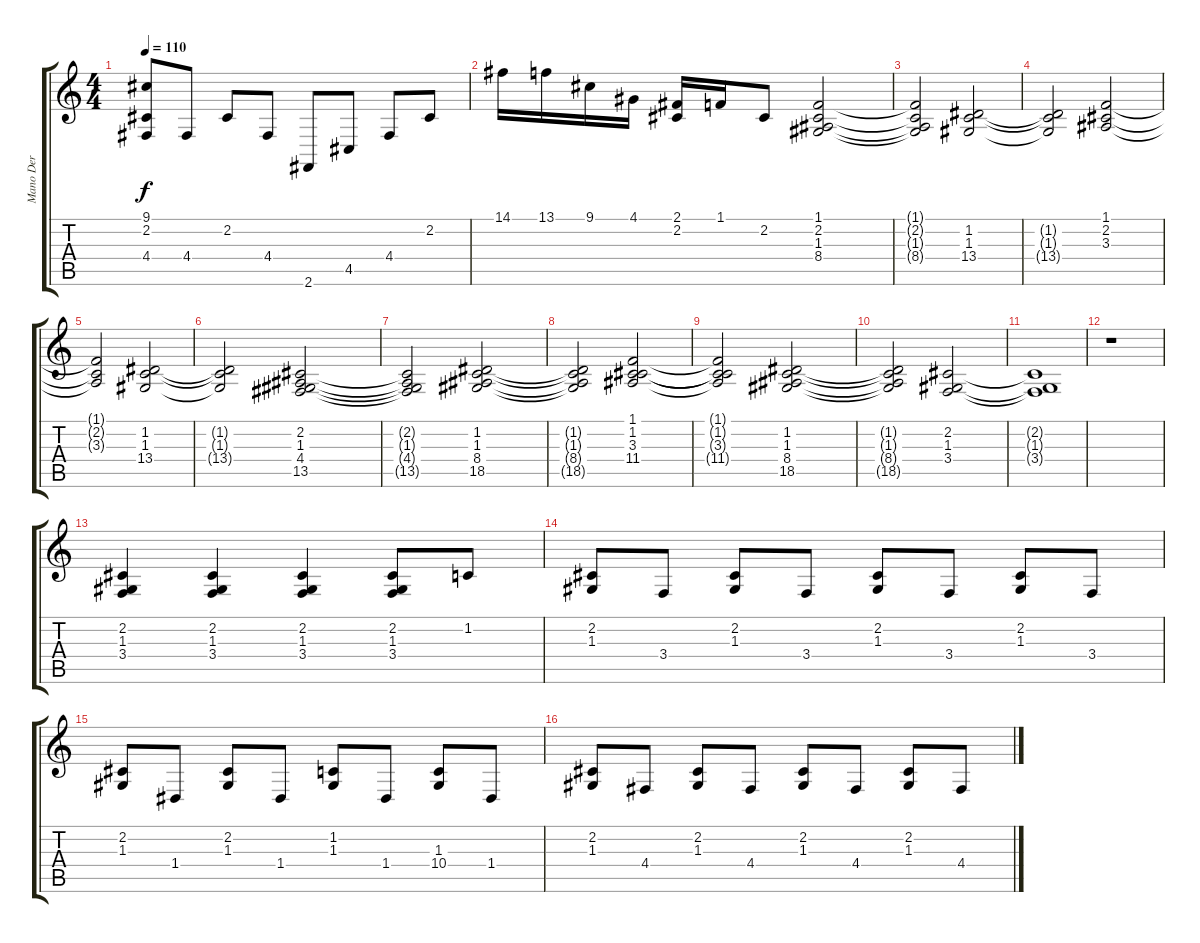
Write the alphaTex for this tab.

\track ("Mano Der" "Mano Der") {instrument acousticgrandpiano}
\staff {score tabs}
\tuning (E4 B3 G3 D3 A2 E2) {hide}
\ts (4 4)
\tempo 110
\clef g2
\ks c
(9.1{t} 2.2 4.4{t}).8{dy f} 4.4.8 2.2.8 4.4.8 2.6.8 4.5.8 4.4.8 2.2.8 |
14.1.16 13.1.16 9.1.16 4.1.16 (2.1 2.2).16 1.1.16 2.2.8 (1.1 2.2 1.3 8.4).2 |
(1.1{t} 2.2{t} 1.3{t} 8.4{t}).2 (1.2 1.3 13.4).2 |
(1.2{t} 1.3{t} 13.4{t}).2 (1.1 2.2 3.3).2 |
(1.1{t} 2.2{t} 3.3{t}).2 (1.2 1.3 13.4).2 |
(1.2{t} 1.3{t} 13.4{t}).2 (2.2 1.3 4.4 13.5).2 |
(2.2{t} 1.3{t} 4.4{t} 13.5{t}).2 (1.2 1.3 8.4 18.5).2 |
(1.2{t} 1.3{t} 8.4{t} 18.5{t}).2 (1.1 1.2 3.3 11.4).2 |
(1.1{t} 1.2{t} 3.3{t} 11.4{t}).2 (1.2 1.3 8.4 18.5).2 |
(1.2{t} 1.3{t} 8.4{t} 18.5{t}).2 (2.2 1.3 3.4).2 |
(2.2{t} 1.3{t} 3.4{t}).1 |
r.1 |
(2.2 1.3 3.4).4 (2.2 1.3 3.4).4 (2.2 1.3 3.4).4 (2.2 1.3 3.4).8 1.2.8 |
(2.2 1.3).8 3.4.8 (2.2 1.3).8 3.4.8 (2.2 1.3).8 3.4.8 (2.2 1.3).8 3.4.8 |
(2.2 1.3).8 1.4.8 (2.2 1.3).8 1.4.8 (1.2 1.3).8 1.4.8 (1.3 10.4).8 1.4.8 |
(2.2 1.3).8 4.4.8 (2.2 1.3).8 4.4.8 (2.2 1.3).8 4.4.8 (2.2 1.3).8 4.4.8
